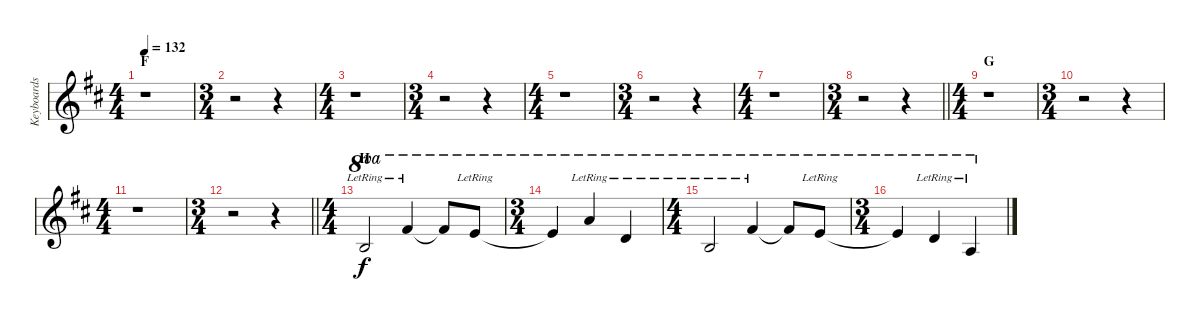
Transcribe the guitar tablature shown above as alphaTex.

\track ("Keyboards (high register)" "Keyboards ") {instrument acousticgrandpiano}
\staff {score}
\tuning (E4 B3 G3 D3 A2 E2 B1) {hide}
\ts (4 4)
\section ("" "F")
\tempo 132
\clef g2
\ks bminor
r.1{dy f} |
\ts (3 4)
r.2 r.4 |
\ts (4 4)
r.1 |
\ts (3 4)
r.2 r.4 |
\ts (4 4)
r.1 |
\ts (3 4)
r.2 r.4 |
\ts (4 4)
r.1 |
\ts (3 4)
\barLineRight lightlight
r.2 r.4 |
\ts (4 4)
\section ("" "G")
r.1 |
\ts (3 4)
r.2 r.4 |
\ts (4 4)
r.1 |
\ts (3 4)
\barLineRight lightlight
r.2 r.4 |
\ts (4 4)
\section ("" "H")
21.4{lr}.2{ot 8va instrument acousticgrandpiano} 19.2{lr}.4{ot 8va} 19.2{t}.8{ot 8va} 12.1{lr}.8{ot 8va} |
\ts (3 4)
12.1{t}.4{ot 8va} 22.2{lr}.4{ot 8va} 19.3{lr}.4{ot 8va} |
\ts (4 4)
21.4{lr}.2{ot 8va} 19.2{lr}.4{ot 8va} 19.2{t}.8{ot 8va} 12.1{lr}.8{ot 8va} |
\ts (3 4)
12.1{t}.4{ot 8va} 19.3{lr}.4{ot 8va} 19.4{lr}.4{ot 8va}
